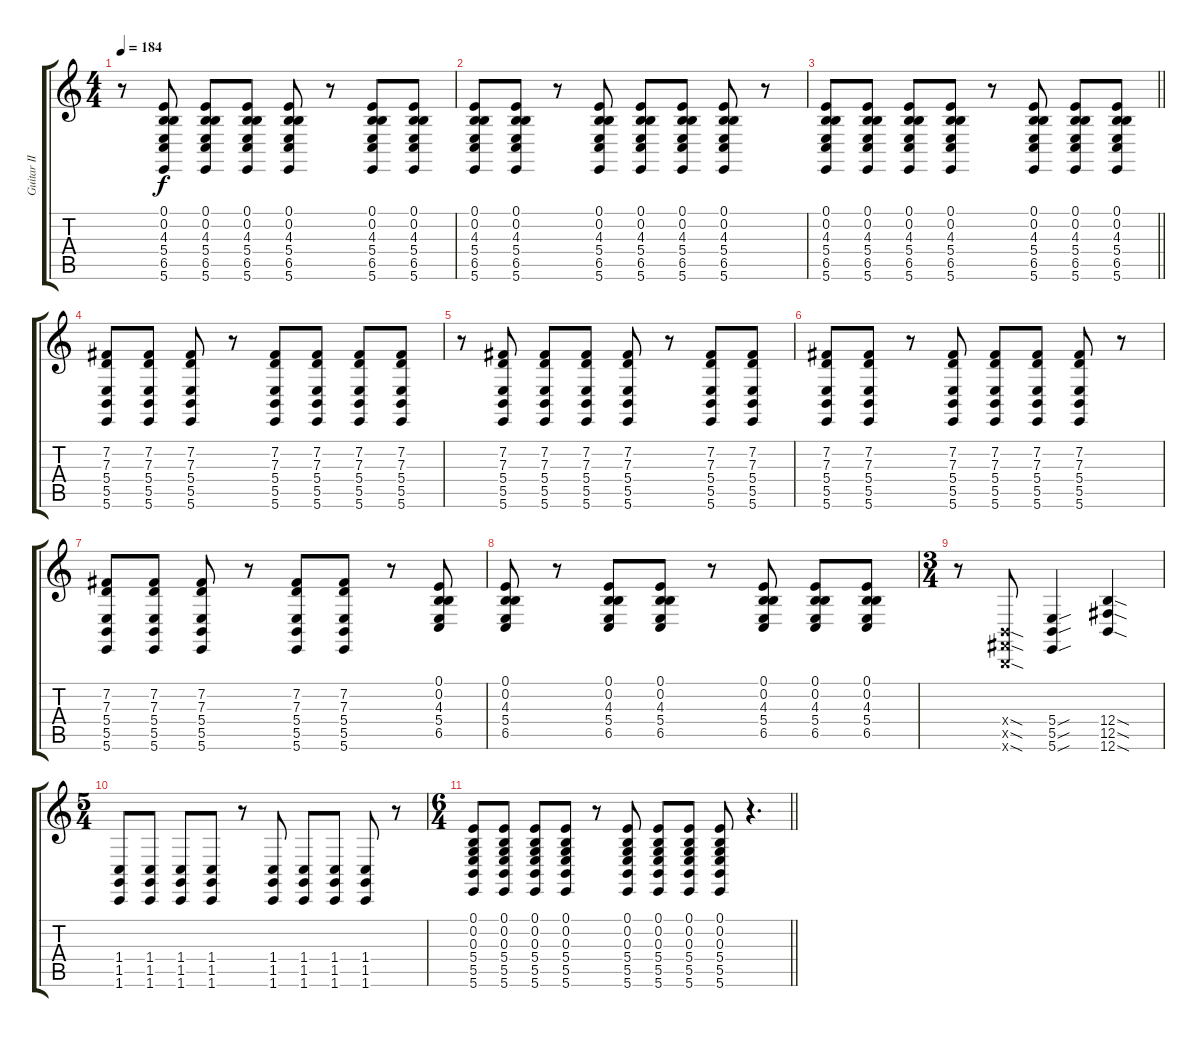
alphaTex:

\track ("Guitar II BF#BGBE " "Guitar II ") {instrument voiceoohs}
\staff {score tabs}
\tuning (E4 B3 G3 B2 Gb2 B1) {hide}
\ts (4 4)
\tempo 184
\clef g2
\ks c
r.8{dy f} (0.1 0.2 4.3 5.4 6.5 5.6).8 (0.1 0.2 4.3 5.4 6.5 5.6).8 (0.1 0.2 4.3 5.4 6.5 5.6).8 (0.1 0.2 4.3 5.4 6.5 5.6).8 r.8 (0.1 0.2 4.3 5.4 6.5 5.6).8 (0.1 0.2 4.3 5.4 6.5 5.6).8 |
(0.1 0.2 4.3 5.4 6.5 5.6).8 (0.1 0.2 4.3 5.4 6.5 5.6).8 r.8 (0.1 0.2 4.3 5.4 6.5 5.6).8 (0.1 0.2 4.3 5.4 6.5 5.6).8 (0.1 0.2 4.3 5.4 6.5 5.6).8 (0.1 0.2 4.3 5.4 6.5 5.6).8 r.8 |
\barLineRight lightlight
(0.1 0.2 4.3 5.4 6.5 5.6).8 (0.1 0.2 4.3 5.4 6.5 5.6).8 (0.1 0.2 4.3 5.4 6.5 5.6).8 (0.1 0.2 4.3 5.4 6.5 5.6).8 r.8 (0.1 0.2 4.3 5.4 6.5 5.6).8 (0.1 0.2 4.3 5.4 6.5 5.6).8 (0.1 0.2 4.3 5.4 6.5 5.6).8 |
(7.2 7.3 5.4 5.5 5.6).8 (7.2 7.3 5.4 5.5 5.6).8 (7.2 7.3 5.4 5.5 5.6).8 r.8 (7.2 7.3 5.4 5.5 5.6).8 (7.2 7.3 5.4 5.5 5.6).8 (7.2 7.3 5.4 5.5 5.6).8 (7.2 7.3 5.4 5.5 5.6).8 |
r.8 (7.2 7.3 5.4 5.5 5.6).8 (7.2 7.3 5.4 5.5 5.6).8 (7.2 7.3 5.4 5.5 5.6).8 (7.2 7.3 5.4 5.5 5.6).8 r.8 (7.2 7.3 5.4 5.5 5.6).8 (7.2 7.3 5.4 5.5 5.6).8 |
(7.2 7.3 5.4 5.5 5.6).8 (7.2 7.3 5.4 5.5 5.6).8 r.8 (7.2 7.3 5.4 5.5 5.6).8 (7.2 7.3 5.4 5.5 5.6).8 (7.2 7.3 5.4 5.5 5.6).8 (7.2 7.3 5.4 5.5 5.6).8 r.8 |
(7.2 7.3 5.4 5.5 5.6).8 (7.2 7.3 5.4 5.5 5.6).8 (7.2 7.3 5.4 5.5 5.6).8 r.8 (7.2 7.3 5.4 5.5 5.6).8 (7.2 7.3 5.4 5.5 5.6).8 r.8 (0.1 0.2 4.3 5.4 6.5).8 |
(0.1 0.2 4.3 5.4 6.5).8 r.8 (0.1 0.2 4.3 5.4 6.5).8 (0.1 0.2 4.3 5.4 6.5).8 r.8 (0.1 0.2 4.3 5.4 6.5).8 (0.1 0.2 4.3 5.4 6.5).8 (0.1 0.2 4.3 5.4 6.5).8 |
\ts (3 4)
r.8 (0.4{sod x} 0.5{sod x} 0.6{sod x}).8 (5.4{sou} 5.5{sou} 5.6{sou}).4 (12.4{sod} 12.5{sod} 12.6{sod}).4 |
\ts (5 4)
(1.4 1.5 1.6).8 (1.4 1.5 1.6).8 (1.4 1.5 1.6).8 (1.4 1.5 1.6).8 r.8 (1.4 1.5 1.6).8 (1.4 1.5 1.6).8 (1.4 1.5 1.6).8 (1.4 1.5 1.6).8 r.8 |
\ts (6 4)
\barLineRight lightlight
(0.1 0.2 0.3 5.4 5.5 5.6).8 (0.1 0.2 0.3 5.4 5.5 5.6).8 (0.1 0.2 0.3 5.4 5.5 5.6).8 (0.1 0.2 0.3 5.4 5.5 5.6).8 r.8 (0.1 0.2 0.3 5.4 5.5 5.6).8 (0.1 0.2 0.3 5.4 5.5 5.6).8 (0.1 0.2 0.3 5.4 5.5 5.6).8 (0.1 0.2 0.3 5.4 5.5 5.6).8 r.4{d}
